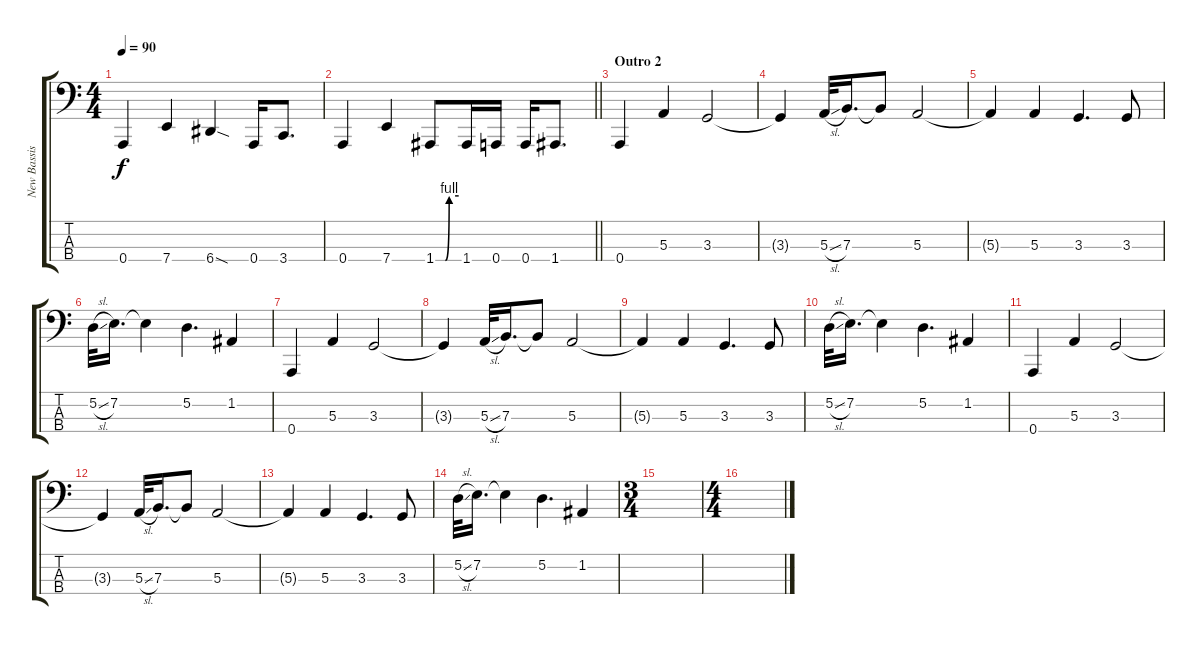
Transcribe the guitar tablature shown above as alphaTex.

\track ("New Bassist" "New Bassis") {instrument electricbasspick}
\staff {score tabs}
\tuning (D2 A1 E1 A0) {hide}
\ts (4 4)
\tempo 90
\clef f4
\ks c
0.4.4{dy f} 7.4.4 6.4{sod}.4 0.4.16 3.4.8{d} |
\barLineRight lightlight
0.4.4 7.4.4 1.4{be (custom 0 0 25 0 35 4 60 4)}.8 1.4.16 0.4.16 0.4.16 1.4.8{d} |
\section ("" "Outro 2")
0.4.4{volume 16 instrument acousticbass} 5.3.4 3.3.2 |
3.3{t}.4 5.3{sl}.32 7.3.16{d} 7.3{t}.8 5.3.2 |
5.3{t}.4 5.3.4 3.3.4{d} 3.3.8 |
5.2{sl}.32 7.2.16{d} 7.2{t}.4 5.2.4{d} 1.2.4 |
0.4.4 5.3.4 3.3.2 |
3.3{t}.4 5.3{sl}.32 7.3.16{d} 7.3{t}.8 5.3.2 |
5.3{t}.4 5.3.4 3.3.4{d} 3.3.8 |
5.2{sl}.32 7.2.16{d} 7.2{t}.4 5.2.4{d} 1.2.4 |
0.4.4 5.3.4 3.3.2 |
3.3{t}.4 5.3{sl}.32 7.3.16{d} 7.3{t}.8 5.3.2 |
5.3{t}.4 5.3.4 3.3.4{d} 3.3.8 |
5.2{sl}.32 7.2.16{d} 7.2{t}.4 5.2.4{d} 1.2.4 |
\ts (3 4)
|
\ts (4 4)
